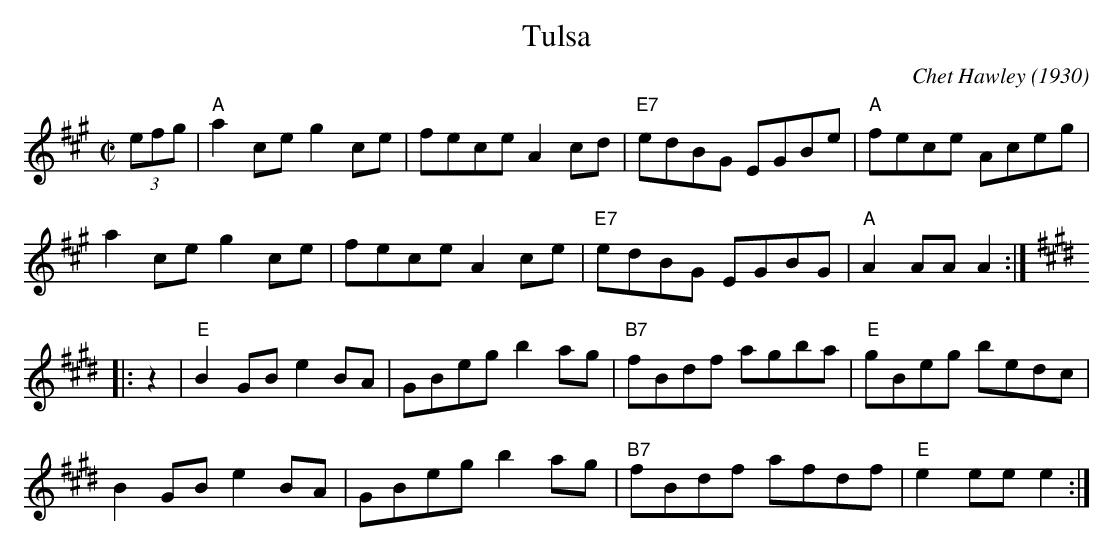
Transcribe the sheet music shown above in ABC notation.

X:1
T:Tulsa
C:Chet Hawley (1930)
M:C|
K:A
(3efg|"A"a2ceg2ce|feceA2cd|"E7"edBG EGBe|"A"fece Aceg|
a2ceg2ce|feceA2ce|"E7"edBG EGBG|"A"A2AAA2:|
K:E
|:z2|"E"B2GBe2BA|GBegb2ag|"B7"fBdf agba|"E"gBeg bedc|
B2GBe2BA|GBegb2ag|"B7"fBdf afdf|"E"e2eee2:|
